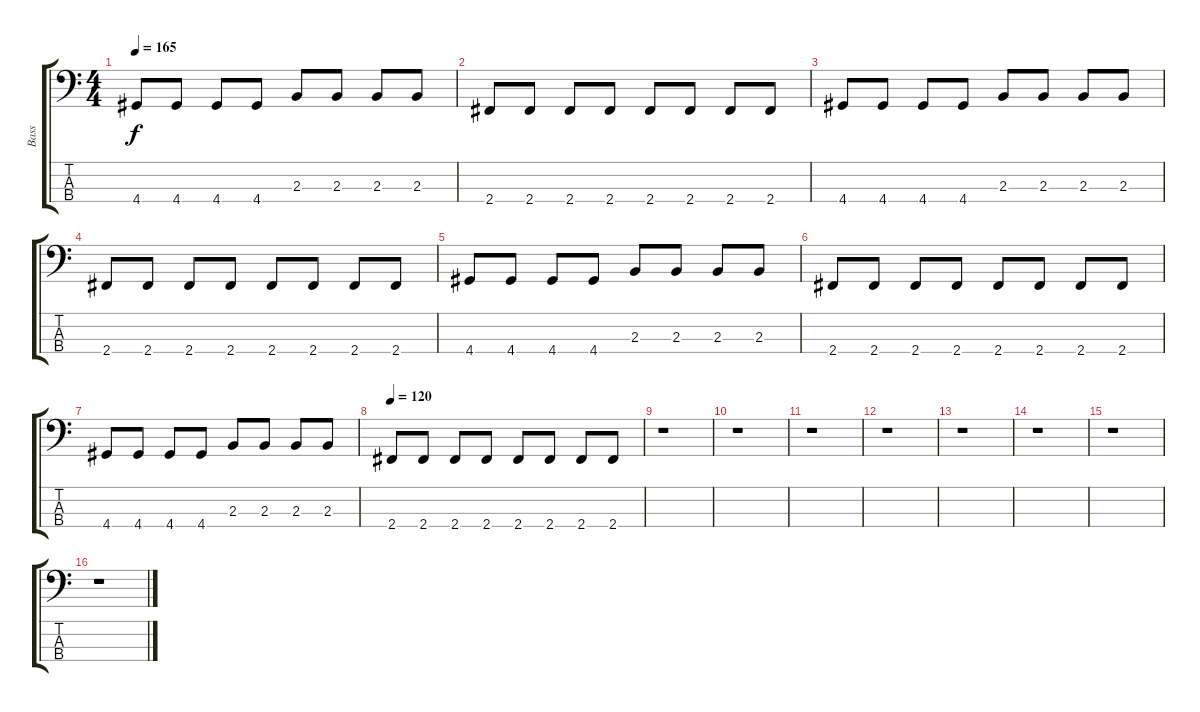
\track ("Bass" "Bass") {instrument electricbasspick}
\staff {score tabs}
\tuning (G2 D2 A1 E1) {hide}
\ts (4 4)
\tempo 165
\clef f4
\ks c
4.4.8{dy f} 4.4.8 4.4.8 4.4.8 2.3.8 2.3.8 2.3.8 2.3.8 |
2.4.8 2.4.8 2.4.8 2.4.8 2.4.8 2.4.8 2.4.8 2.4.8 |
4.4.8 4.4.8 4.4.8 4.4.8 2.3.8 2.3.8 2.3.8 2.3.8 |
2.4.8 2.4.8 2.4.8 2.4.8 2.4.8 2.4.8 2.4.8 2.4.8 |
4.4.8 4.4.8 4.4.8 4.4.8 2.3.8 2.3.8 2.3.8 2.3.8 |
2.4.8 2.4.8 2.4.8 2.4.8 2.4.8 2.4.8 2.4.8 2.4.8 |
4.4.8 4.4.8 4.4.8 4.4.8 2.3.8 2.3.8 2.3.8 2.3.8 |
\tempo 120
2.4.8 2.4.8 2.4.8 2.4.8 2.4.8 2.4.8 2.4.8 2.4.8 |
r.1 |
r.1 |
r.1 |
r.1 |
r.1 |
r.1 |
r.1 |
r.1
